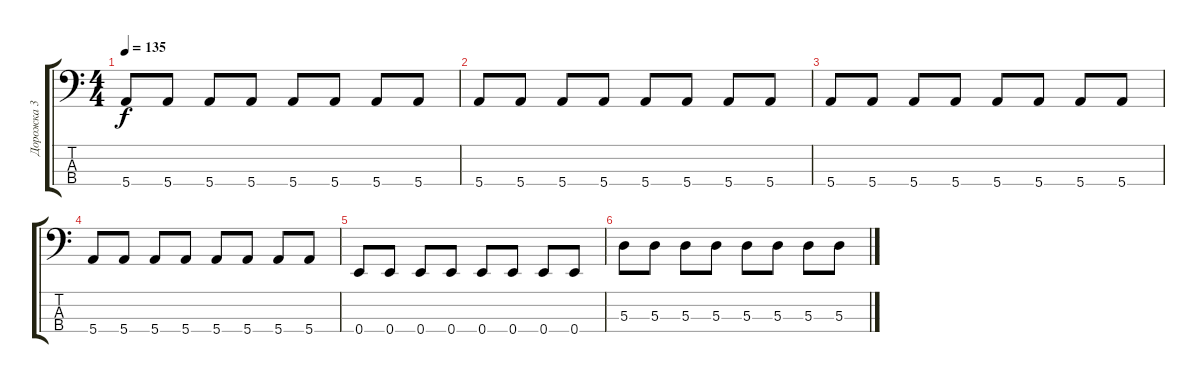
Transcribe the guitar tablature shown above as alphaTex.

\track ("Дорожка 3" "Дорожка 3") {instrument electricbassfinger}
\staff {score tabs}
\tuning (G2 D2 A1 E1) {hide}
\ts (4 4)
\tempo 135
\clef f4
\ks c
5.4.8{dy f} 5.4.8 5.4.8 5.4.8 5.4.8 5.4.8 5.4.8 5.4.8 |
5.4.8 5.4.8 5.4.8 5.4.8 5.4.8 5.4.8 5.4.8 5.4.8 |
5.4.8 5.4.8 5.4.8 5.4.8 5.4.8 5.4.8 5.4.8 5.4.8 |
5.4.8 5.4.8 5.4.8 5.4.8 5.4.8 5.4.8 5.4.8 5.4.8 |
0.4.8 0.4.8 0.4.8 0.4.8 0.4.8 0.4.8 0.4.8 0.4.8 |
5.3.8 5.3.8 5.3.8 5.3.8 5.3.8 5.3.8 5.3.8 5.3.8
